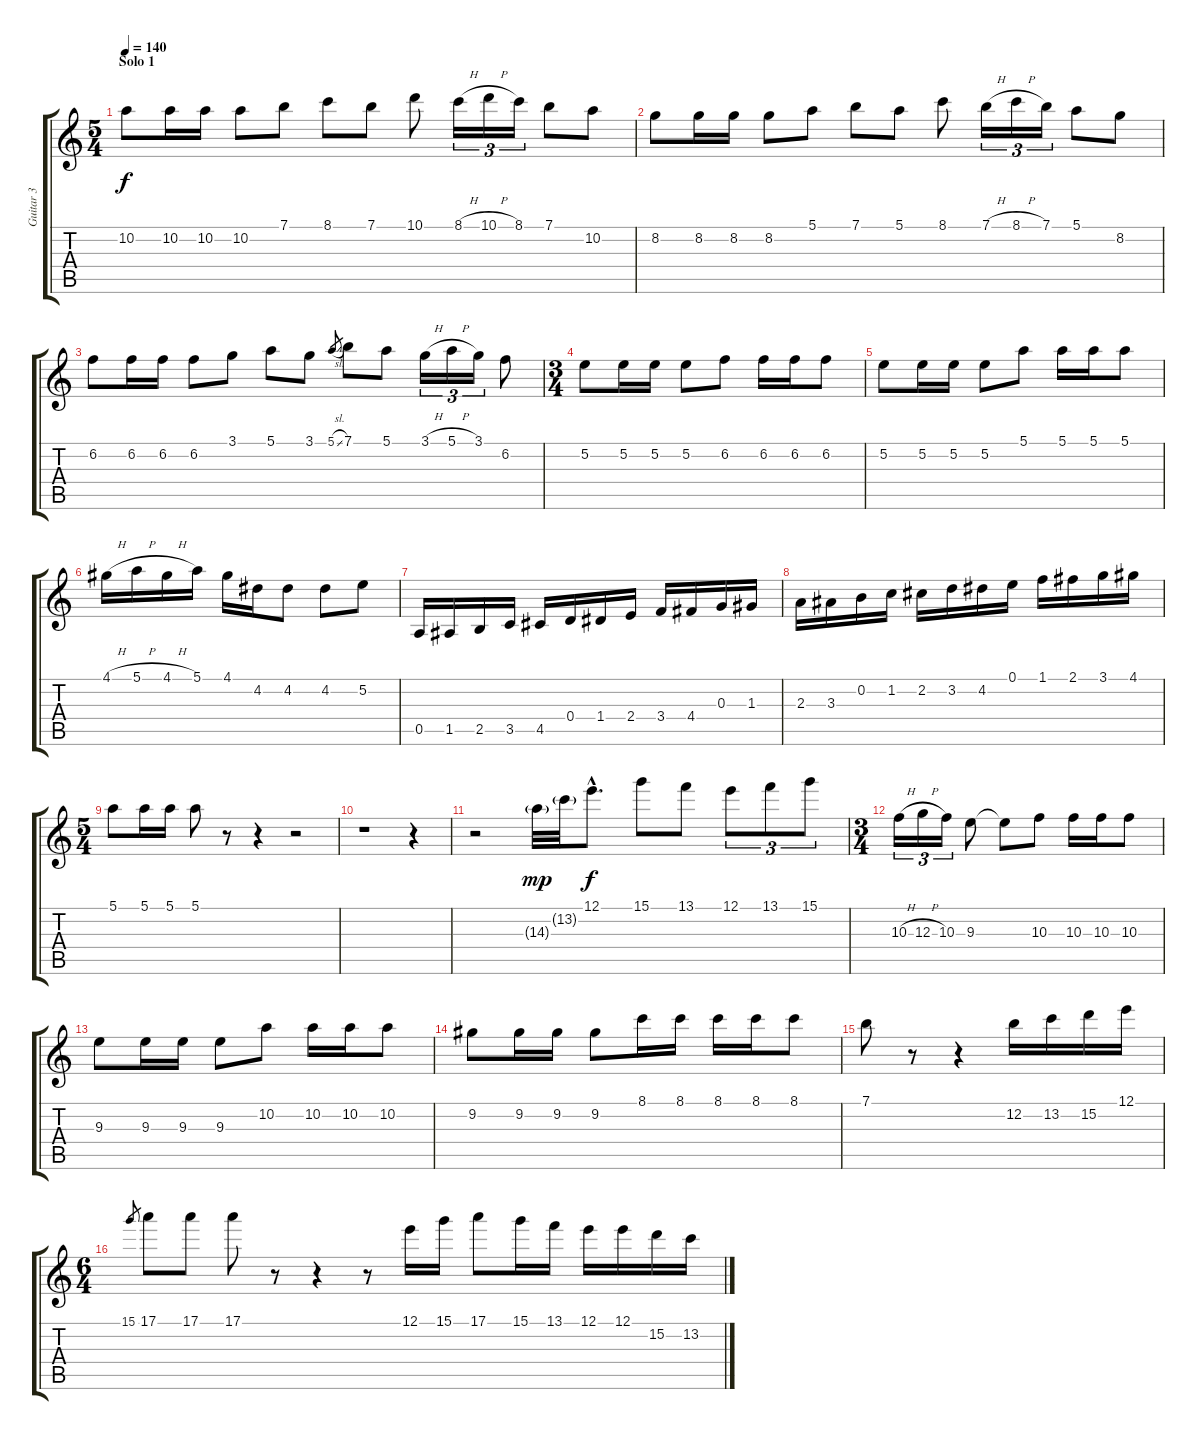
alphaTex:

\track ("Guitar 3" "Guitar 3") {instrument acousticguitarnylon}
\staff {score tabs}
\tuning (E4 B3 G3 D3 A2 E2) {hide}
\ts (5 4)
\section ("" "Solo 1")
\tempo 140
\clef g2
\ks c
10.2.8{dy f volume 13 instrument acousticguitarnylon} 10.2.16 10.2.16 10.2.8 7.1.8 8.1.8 7.1.8 10.1.8 8.1{h}.16{tu (3 2)} 10.1{h}.16{tu (3 2)} 8.1.16{tu (3 2)} 7.1.8 10.2.8 |
8.2.8 8.2.16 8.2.16 8.2.8 5.1.8 7.1.8 5.1.8 8.1.8 7.1{h}.16{tu (3 2)} 8.1{h}.16{tu (3 2)} 7.1.16{tu (3 2)} 5.1.8 8.2.8 |
6.2.8 6.2.16 6.2.16 6.2.8 3.1.8 5.1.8 3.1.8 5.1{sl}.8{gr} 7.1.8 5.1.8 3.1{h}.16{tu (3 2)} 5.1{h}.16{tu (3 2)} 3.1.16{tu (3 2)} 6.2.8 |
\ts (3 4)
5.2.8 5.2.16 5.2.16 5.2.8 6.2.8 6.2.16 6.2.16 6.2.8 |
5.2.8 5.2.16 5.2.16 5.2.8 5.1.8 5.1.16 5.1.16 5.1.8 |
4.1{h}.16 5.1{h}.16 4.1{h}.16 5.1.16 4.1.16 4.2.16 4.2.8 4.2.8 5.2.8 |
0.5.16 1.5.16 2.5.16 3.5.16 4.5.16 0.4.16 1.4.16 2.4.16 3.4.16 4.4.16 0.3.16 1.3.16 |
2.3.16 3.3.16 0.2.16 1.2.16 2.2.16 3.2.16 4.2.16 0.1.16 1.1.16 2.1.16 3.1.16 4.1.16 |
\ts (5 4)
5.1.8 5.1.16 5.1.16 5.1.8 r.8 r.4 r.2 |
r.1 r.4 |
r.2 14.3{g}.32{dy mp} 13.2{g}.32 12.1{hac}.8{d dy f} 15.1.8 13.1.8 12.1.8{tu (3 2)} 13.1.8{tu (3 2)} 15.1.8{tu (3 2)} |
\ts (3 4)
10.3{h}.16{tu (3 2)} 12.3{h}.16{tu (3 2)} 10.3.16{tu (3 2)} 9.3.8 9.3{t}.8 10.3.8 10.3.16 10.3.16 10.3.8 |
9.3.8 9.3.16 9.3.16 9.3.8 10.2.8 10.2.16 10.2.16 10.2.8 |
9.2.8 9.2.16 9.2.16 9.2.8 8.1.16 8.1.16 8.1.16 8.1.16 8.1.8 |
7.1.8 r.8 r.4 12.2.16 13.2.16 15.2.16 12.1.16 |
\ts (6 4)
15.1.8{gr} 17.1.8 17.1.8 17.1.8 r.8 r.4 r.8 12.1.16 15.1.16 17.1.8 15.1.16 13.1.16 12.1.16 12.1.16 15.2.16 13.2.16
